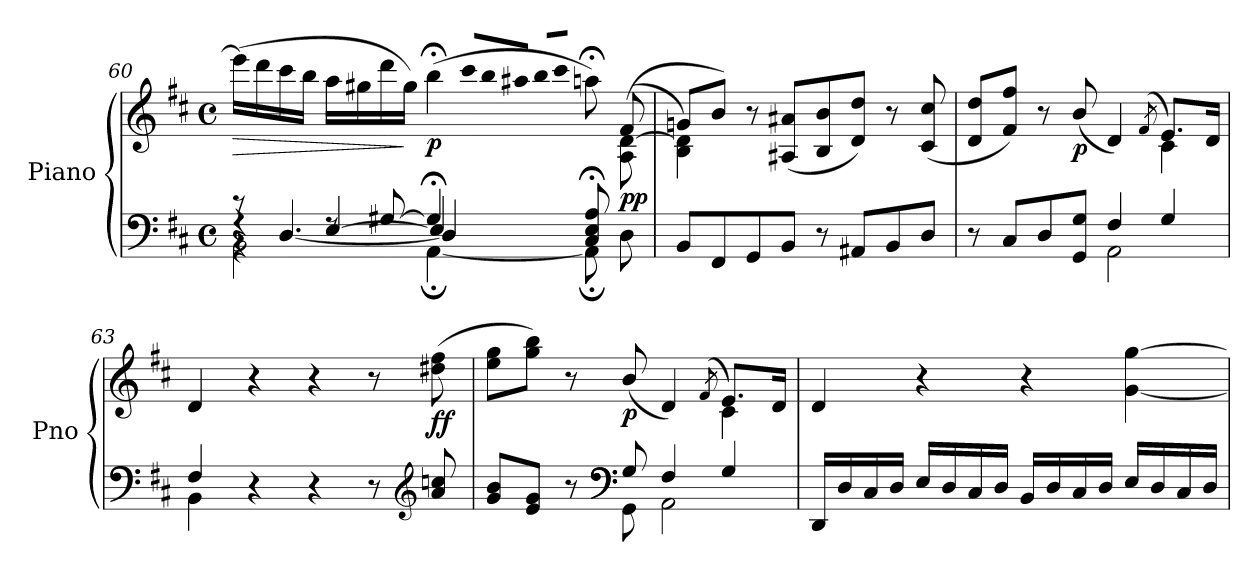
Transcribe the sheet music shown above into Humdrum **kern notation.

**kern	**kern	**dynam
*part1	*part1	*part1
*staff2	*staff1	*staff1/2
*I"Piano	*	*
*I'Pno	*	*
*clefF4	*clefG2	*
*k[f#c#]	*k[f#c#]	*
*M4/4	*M4/4	*
*met(c)	*met(c)	*
=60	=60	=60
*^	*	*
*	*^	*	*
*	*	*^	*	*
!	!	!	!	!	!LO:HP:b
*	*	*	*	*^	*
*	*	*	*	*	*^	*
4rF	2BB\	4rBB	8rc	(>16eee\LL]	8ryy	2..ryy	>
.	.	.	.	16ddd\	.	.	.
.	.	.	[4.D/	16ccc#\	16ryy@	.	.
.	.	.	.	16bb\JJ	16ryy@	.	.
8rF	.	[4E/	.	16aa\LL	16ryy@	.	.
.	.	.	.	16gg#X\	16ryy@	.	.
[8G#X/	.	.	.	16ddd\	16ryy@	.	.
.	.	.	.	16gg#\JJ)	16ryy@	.	]
!	!	!	!	!	!	!	!LO:DY:b
4G#;<]	[4AA;\	4E]	4D/]	(4bb;\	8ryy@	.	p
*	*	*	*	*	*Xtuplet	*	*
!	!	!	!	!	!LO:N:vis=16	!	!
.	.	.	.	.	960%17ccc#/LL	.	.
!	!	!	!	!	!LO:N:vis=16	!	!
.	.	.	.	.	960%17bb/	.	.
!	!	!	!	!	!LO:N:vis=16	!	!
.	.	.	.	.	960%17aa#X/JJ	.	.
!	!	!	!	!	!LO:N:vis=8	!	!
.	.	.	.	.	640%23bb/L	.	.
!	!	!	!	!	!LO:N:vis=8	!	!
.	.	.	.	.	640%23ccc#/J	.	.
8C#/;< 8E/;< 8A/;<	8AA;\]	4ryy	4ryy	8aan;\)	4ryy	.	.
!	!	!	!	!	!	!	!LO:DY:b
8D\	8ryy	.	.	(8f#/	.	(8A\ [8d\	pp
*v	*v	*v	*v	*	*	*	*
*	*	*v	*v	*
!!LO:LB:g=z
=61	=61	=61	=61
8BB/L	8gn/L	4B\ 4d\])	.
8FF#/	8b/J)	.	.
8GG/	8r	2.ryy	.
!	!	!	!LO:DY:b
8BB/J	(8A#X/ 8a#X/L	.	other-dynamics
8r	8B/ 8b/	.	.
8AA#X/L	8d/ 8dd/J)	.	.
8BB/	8r	.	.
8D/J	(8c#/ 8cc#/	.	.
=62	=62	=62	=62
*^	*	*	*
8r	2ryy	8d/ 8dd/L	2.ryy	.
8C#/L	.	8f#/ 8ff#/J)	.	.
8D/	.	8r	.	.
!	!	!	!	!LO:DY:b
8GG/ 8G/J	.	(8b/	.	p
4F#/	2AA\	4d/)	.	.
.	.	(8qf#/	.	.
4G/	.	8.e/L)	4c#\	.
.	.	16d/Jk	.	.
*	*	*v	*v	*
=63	=63	=63	=63
4F#/	4BB\	4d/	.
4r	2.ryy	4r	.
4r	.	4r	.
8r	.	8r	.
*clefG2	*	*	*
!	!	!	!LO:DY:b
8a/ 8ccn/	.	(8dd#X\ 8ff#\	ff
=64	=64	=64	=64
*	*	*^	*
8g/ 8b/L	4.ryy	8ee\ 8gg\L	2.ryy	.
8e/ 8g/J	.	8gg\ 8bb\J)	.	.
8r	.	8r	.	.
*clefF4	*	*	*	*
!	!	!	!	!LO:DY:b
8G/	8GG\	(8b/	.	p
4F#/	2AA\	4d/)	.	.
.	.	(8qf#/	.	.
4G/	.	8.e/L)	4c#\	.
.	.	16d/Jk	.	.
*v	*v	*	*	*
*	*v	*v	*
!!LO:LB:g=z
=65	=65	=65
16DD/LL	4d/	.
16D/	.	.
16C#/	.	.
16D/JJ	.	.
16E/LL	4r	.
16D/	.	.
16C#/	.	.
16D/JJ	.	.
16BB/LL	4r	.
16D/	.	.
16C#/	.	.
16D/JJ	.	.
16E/LL	[4g\ [4gg\	.
16D/	.	.
16C#/	.	.
16D/JJ	.	.
=	=	=
*-	*-	*-
